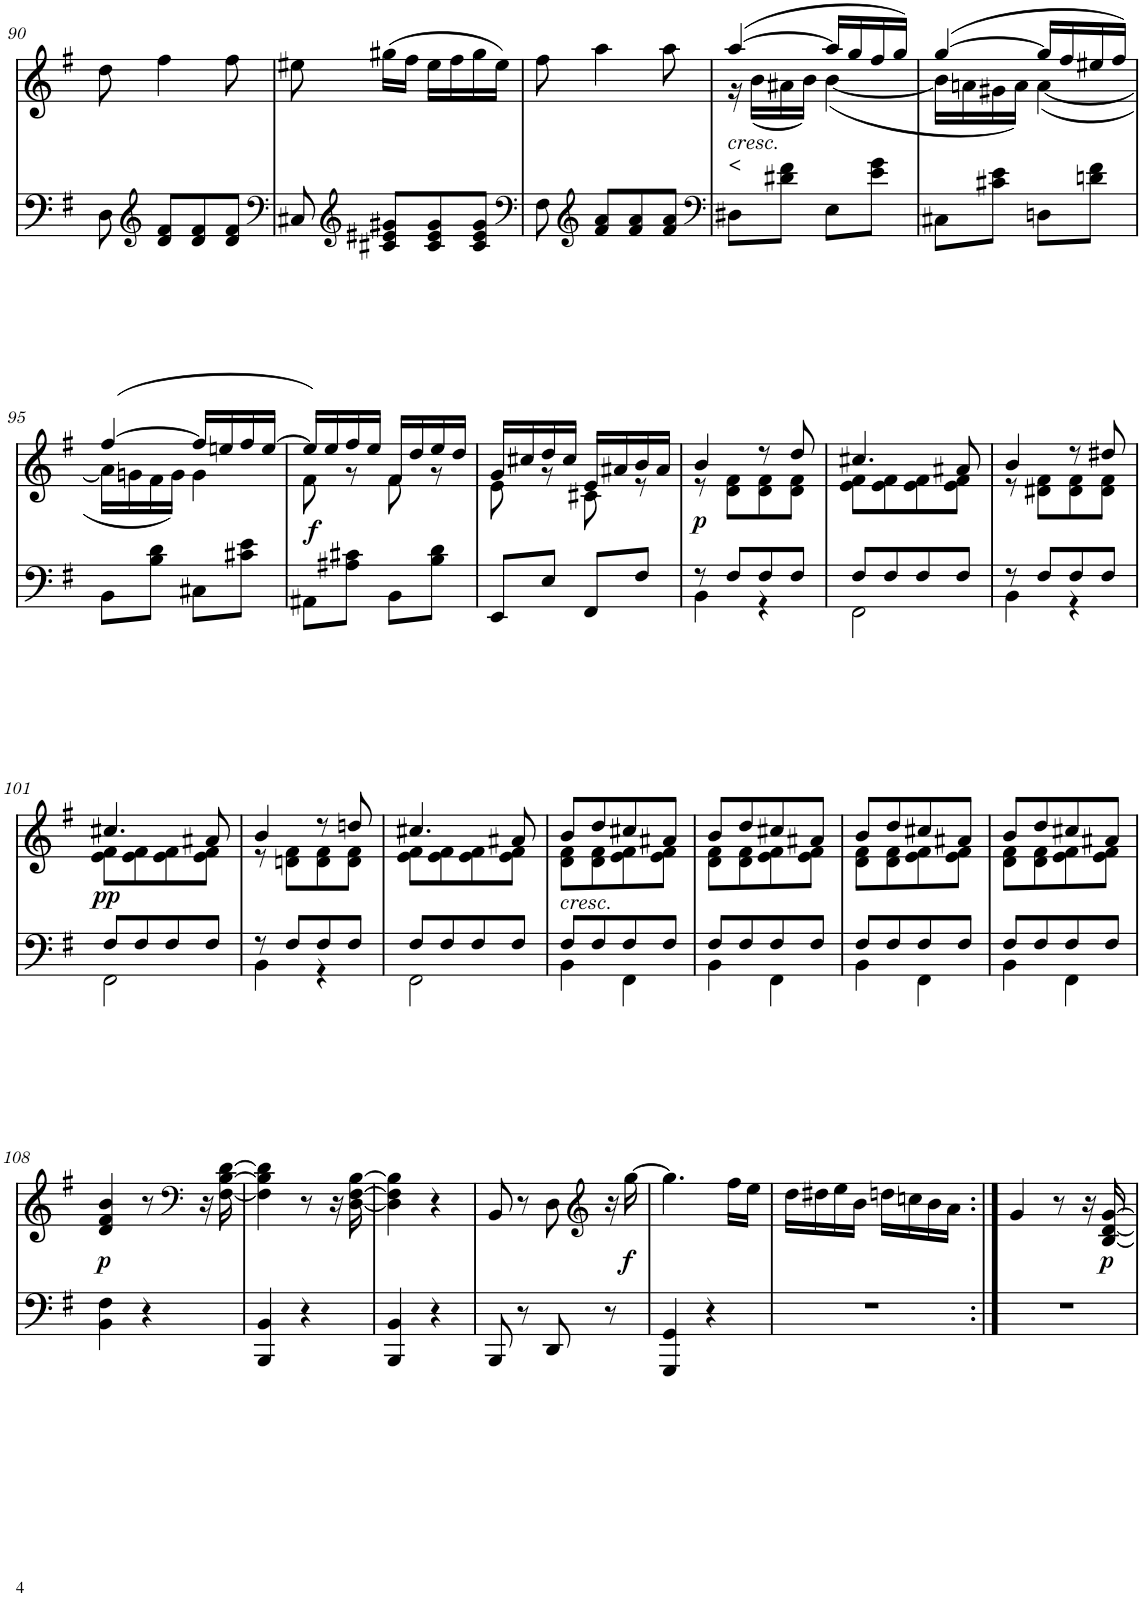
**kern	**dynam	**kern	**text	**dynam
*part2	*part2	*part1	*part1	*part1
*staff2	*staff2	*staff1	*staff1	*staff1
*I"piano	*	*I"piano	*	*
*I'Pno	*	*I'Pno	*	*
!!LO:PB:g=z
*clefF4	*	*clefG2	*	*
*k[f#]	*	*k[f#]	*	*
*G:	*	*G:	*	*
*M2/4	*	*M2/4	*	*
=90	=90	=90	=90	=90
8D\	.	8dd\	.	.
*clefG2	*	*	*	*
8d/ 8f#/L	.	4ff#\	.	.
8d/ 8f#/	.	.	.	.
8d/ 8f#/J	.	8ff#\	.	.
=91	=91	=91	=91	=91
*clefF4	*	*	*	*
8C#X/	.	8ee#X\	.	.
*clefG2	*	*	*	*
8c#X/ 8e#X/ 8g#X/L	.	(16gg#X\LL	.	.
.	.	16ff#\JJ	.	.
8c#/ 8e#/ 8g#/	.	16ee#\LL	.	.
.	.	16ff#\	.	.
8c#/ 8e#/ 8g#/J	.	16gg#\	.	.
.	.	16ee#\JJ)	.	.
=92	=92	=92	=92	=92
*clefF4	*	*	*	*
8F#\	.	8ff#\	.	.
*clefG2	*	*	*	*
8f#/ 8a/L	.	4aa\	.	.
8f#/ 8a/	.	.	.	.
8f#/ 8a/J	.	8aa\	.	.
=93	=93	=93	=93	=93
*clefF4	*	*	*	*
*	*	*^	*	*
!	!	!LO:TX:b:i:t=cresc.	!	!	!
!	!	!	!	!LO:LY:b	!
8D#X\L	.	([4aa/	16r	<	.
.	.	.	(16b\LL	.	.
8d#X\ 8f#\J	.	.	16a#X\	.	.
.	.	.	16b\JJ)	.	.
8E\L	.	16aa/LL]	([4b\	.	.
.	.	16gg/	.	.	.
8e\ 8g\J	.	16ff#/	.	.	.
.	.	16gg/JJ)	.	.	.
=94	=94	=94	=94	=94	=94
8C#X\L	.	([4gg/	16b\LL]	.	.
.	.	.	16an\	.	.
8c#X\ 8e\J	.	.	16g#X\	.	.
.	.	.	16a\JJ)	.	.
8Dn\L	.	16gg/LL]	([4a\	.	.
.	.	16ff#/	.	.	.
8dn\ 8f#\J	.	16ee#X/	.	.	.
.	.	16ff#/JJ)	.	.	.
!!LO:LB:g=z	!!
=95	=95	=95	=95	=95	=95
8BB\L	.	([4ff#/	16a\LL]	.	.
.	.	.	16gn\	.	.
8B\ 8d\J	.	.	16f#\	.	.
.	.	.	16g\JJ)	.	.
8C#X\L	.	16ff#/LL]	4g\	.	.
.	.	16een/	.	.	.
8c#X\ 8e\J	.	16ff#/	.	.	.
.	.	[16ee/JJ	.	.	.
=96	=96	=96	=96	=96	=96
!	!LO:DY:a	!	!	!LO:LY:b	!
8AA#X\L	f	16ee/LL])	8f#\	f	.
.	.	16ee/	.	.	.
8A#X\ 8c#X\J	.	16ff#/	8r	.	.
.	.	16ee/JJ	.	.	.
8BB\L	.	16f#/LL	8f#\	.	.
.	.	16dd/	.	.	.
8B\ 8d\J	.	16ee/	8r	.	.
.	.	16dd/JJ	.	.	.
=97	=97	=97	=97	=97	=97
8EE/L	.	16g/LL	8e\	.	.
.	.	16cc#X/	.	.	.
8E/J	.	16dd/	8r	.	.
.	.	16cc#/JJ	.	.	.
8FF#/L	.	16e/LL	8c#X\	.	.
.	.	16a#X/	.	.	.
8F#/J	.	16b/	8r	.	.
.	.	16a#/JJ	.	.	.
=98	=98	=98	=98	=98	=98
*^	*	*	*	*	*
!	!	!	!	!	!LO:LY:b	!LO:DY:b
8r	4BB\	.	4b/	8r	p	p
8F#/L	.	.	.	8d\ 8f#\L	.	.
8F#/	4r	.	8r	8d\ 8f#\	.	.
8F#/J	.	.	8dd/	8d\ 8f#\J	.	.
=99	=99	=99	=99	=99	=99	=99
8F#/L	2FF#\	.	4.cc#X/	8e\ 8f#\L	.	.
8F#/	.	.	.	8e\ 8f#\	.	.
8F#/	.	.	.	8e\ 8f#\	.	.
8F#/J	.	.	8a#X/	8e\ 8f#\J	.	.
=100	=100	=100	=100	=100	=100	=100
!	!	!	!	!	!LO:LY:b	!
8r	4BB\	.	4b/	8r	<	.
8F#/L	.	.	.	8d#X\ 8f#\L	.	.
8F#/	4r	.	8r	8d#\ 8f#\	.	.
!	!	!	!	!	!LO:LY:b	!
8F#/J	.	.	8dd#X/	8d#\ 8f#\J	[	.
!!LO:LB:g=z	!!
=101	=101	=101	=101	=101	=101	=101
!	!	!LO:DY:a	!	!	!LO:LY:b	!
8F#/L	2FF#\	pp	4.cc#X/	8e\ 8f#\L	>	.
8F#/	.	.	.	8e\ 8f#\	.	.
8F#/	.	.	.	8e\ 8f#\	.	.
!	!	!	!	!	!LO:LY:b	!
8F#/J	.	.	8a#X/	8e\ 8f#\J	]	.
=102	=102	=102	=102	=102	=102	=102
!	!	!	!	!	!LO:LY:b	!
8r	4BB\	.	4b/	8r	pp	.
8F#/L	.	.	.	8dn\ 8f#\L	.	.
8F#/	4r	.	8r	8d\ 8f#\	.	.
8F#/J	.	.	8ddn/	8d\ 8f#\J	.	.
=103	=103	=103	=103	=103	=103	=103
8F#/L	2FF#\	.	4.cc#X/	8e\ 8f#\L	.	.
8F#/	.	.	.	8e\ 8f#\	.	.
8F#/	.	.	.	8e\ 8f#\	.	.
8F#/J	.	.	8a#X/	8e\ 8f#\J	.	.
=104	=104	=104	=104	=104	=104	=104
!	!	!	!LO:TX:b:i:t=cresc.	!	!	!
8F#/L	4BB\	.	8b/L	8d\ 8f#\L	.	.
8F#/	.	.	8dd/	8d\ 8f#\	.	.
8F#/	4FF#\	.	8cc#X/	8e\ 8f#\	.	.
8F#/J	.	.	8a#X/J	8e\ 8f#\J	.	.
=105	=105	=105	=105	=105	=105	=105
8F#/L	4BB\	.	8b/L	8d\ 8f#\L	.	.
8F#/	.	.	8dd/	8d\ 8f#\	.	.
8F#/	4FF#\	.	8cc#X/	8e\ 8f#\	.	.
8F#/J	.	.	8a#X/J	8e\ 8f#\J	.	.
=106	=106	=106	=106	=106	=106	=106
8F#/L	4BB\	.	8b/L	8d\ 8f#\L	.	.
8F#/	.	.	8dd/	8d\ 8f#\	.	.
8F#/	4FF#\	.	8cc#X/	8e\ 8f#\	.	.
8F#/J	.	.	8a#X/J	8e\ 8f#\J	.	.
=107	=107	=107	=107	=107	=107	=107
8F#/L	4BB\	.	8b/L	8d\ 8f#\L	.	.
8F#/	.	.	8dd/	8d\ 8f#\	.	.
8F#/	4FF#\	.	8cc#X/	8e\ 8f#\	.	.
8F#/J	.	.	8a#X/J	8e\ 8f#\J	.	.
*v	*v	*	*	*	*	*
!!LO:LB:g=z
=108	=108	=108	=108	=108	=108
!	!	!	!	!LO:LY:b	!LO:DY:b
*	*	*v	*v	*	*
4BB\ 4F#\	.	4d/ 4f#/ 4b/	p	p
4r	.	8r	.	.
*	*	*clefF4	*	*
.	.	16r	.	.
.	.	[16F#\ [16B\ [16d\	.	.
=109	=109	=109	=109	=109
4BBB/ 4BB/	.	4F#\] 4B\] 4d\]	.	.
4r	.	8r	.	.
.	.	16r	.	.
.	.	[16D\ [16F#\ [16B\	.	.
=110	=110	=110	=110	=110
4BBB/ 4BB/	.	4D\] 4F#\] 4B\]	.	.
4r	.	4r	.	.
=111	=111	=111	=111	=111
8BBB/	.	8BB/	.	.
8r	.	8r	.	.
8DD/	.	8D\	.	.
*	*	*clefG2	*	*
8r	.	16r	.	.
!	!	!	!LO:LY:b	!LO:DY:b
.	.	[16gg\	f	f
=112	=112	=112	=112	=112
4GGG/ 4GG/	.	4.gg\]	.	.
4r	.	.	.	.
.	.	16ff#\LL	.	.
.	.	16ee\JJ	.	.
=113	=113	=113	=113	=113
2r	.	16dd\LL	.	.
.	.	16dd#X\	.	.
.	.	16ee\	.	.
.	.	16b\JJ	.	.
.	.	16ddn\LL	.	.
.	.	16ccn\	.	.
.	.	16b\	.	.
.	.	16a\JJ	.	.
=114:|!	=114:|!	=114:|!	=114:|!	=114:|!
2r	.	4g/	.	.
.	.	8r	.	.
.	.	16r	.	.
!	!	!	!LO:LY:b	!LO:DY:b
.	.	[16B/ [16d/ [16g/	p	p
=	=	=	=	=
*-	*-	*-	*-	*-
